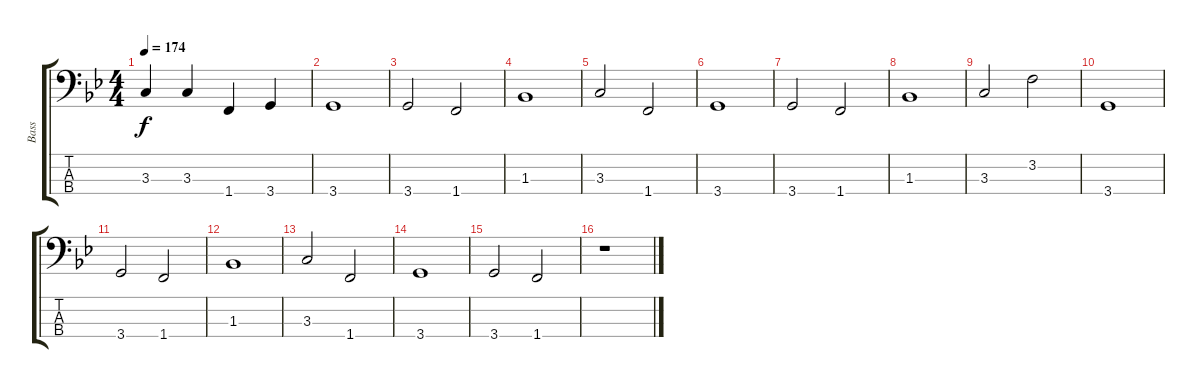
\track ("Bass" "Bass") {instrument electricbassfinger}
\staff {score tabs}
\tuning (G2 D2 A1 E1) {hide}
\ts (4 4)
\tempo 174
\clef f4
\ks gminor
3.3.4{dy f} 3.3.4 1.4.4 3.4.4 |
3.4.1 |
3.4.2 1.4.2 |
1.3.1 |
3.3.2 1.4.2 |
3.4.1 |
3.4.2 1.4.2 |
1.3.1 |
3.3.2 3.2.2 |
3.4.1 |
3.4.2 1.4.2 |
1.3.1 |
3.3.2 1.4.2 |
3.4.1 |
3.4.2 1.4.2 |
r.1
